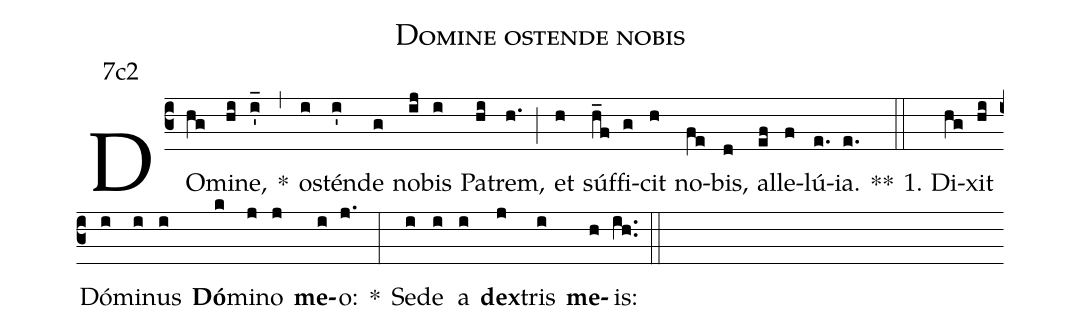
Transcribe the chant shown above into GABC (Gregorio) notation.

name:Domine ostende nobis;
office-part:Antiphona;
mode:7;
annotation:7c2;
%%
(c3) DO(hg)mi(hi)ne,(i'_) *(,) o(i)stén(i')de(g) no(ij)bis(i) Pa(hi)trem,(h.) (;) et(h) súf(h_f)fi(g)cit(h) no(fe)bis,(d) al(ef)le(f)lú(e.)ia.(e.) **(::)
1. Di(hg)xit(hi) Dó(i)mi(i)nus(i) <b>Dó</b>(k)mi(j)no(j) <b>me</b>(i)o:(j.) *(:) Se(i)de(i) a(i) <b>dex</b>(j)tris(i) <b>me</b>(h)is:(ih..) (::)
